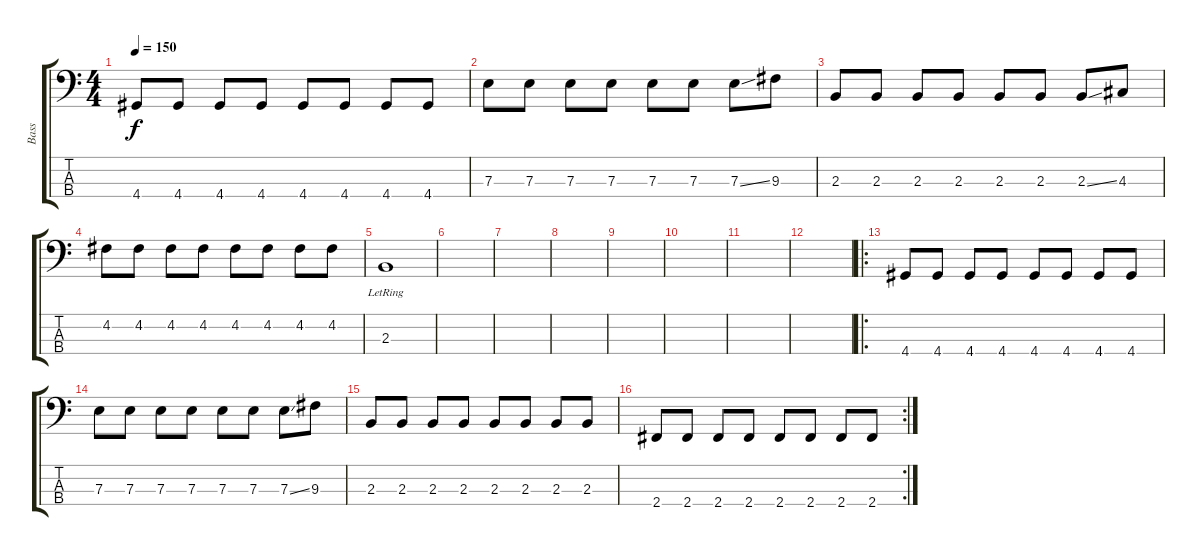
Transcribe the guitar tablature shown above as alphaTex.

\track ("Bass" "Bass") {instrument electricbasspick}
\staff {score tabs}
\tuning (G2 D2 A1 E1) {hide}
\ts (4 4)
\tempo 150
\clef f4
\ks c
4.4.8{dy f} 4.4.8 4.4.8 4.4.8 4.4.8 4.4.8 4.4.8 4.4.8 |
7.3.8 7.3.8 7.3.8 7.3.8 7.3.8 7.3.8 7.3{ss}.8 9.3.8 |
2.3.8 2.3.8 2.3.8 2.3.8 2.3.8 2.3.8 2.3{ss}.8 4.3.8 |
4.2.8 4.2.8 4.2.8 4.2.8 4.2.8 4.2.8 4.2.8 4.2.8 |
2.3{lr}.1 |
|
|
|
|
|
|
|
\ro
4.4.8 4.4.8 4.4.8 4.4.8 4.4.8 4.4.8 4.4.8 4.4.8 |
7.3.8 7.3.8 7.3.8 7.3.8 7.3.8 7.3.8 7.3{ss}.8 9.3.8 |
2.3.8 2.3.8 2.3.8 2.3.8 2.3.8 2.3.8 2.3.8 2.3.8 |
\rc 2
2.4.8 2.4.8 2.4.8 2.4.8 2.4.8 2.4.8 2.4.8 2.4.8
